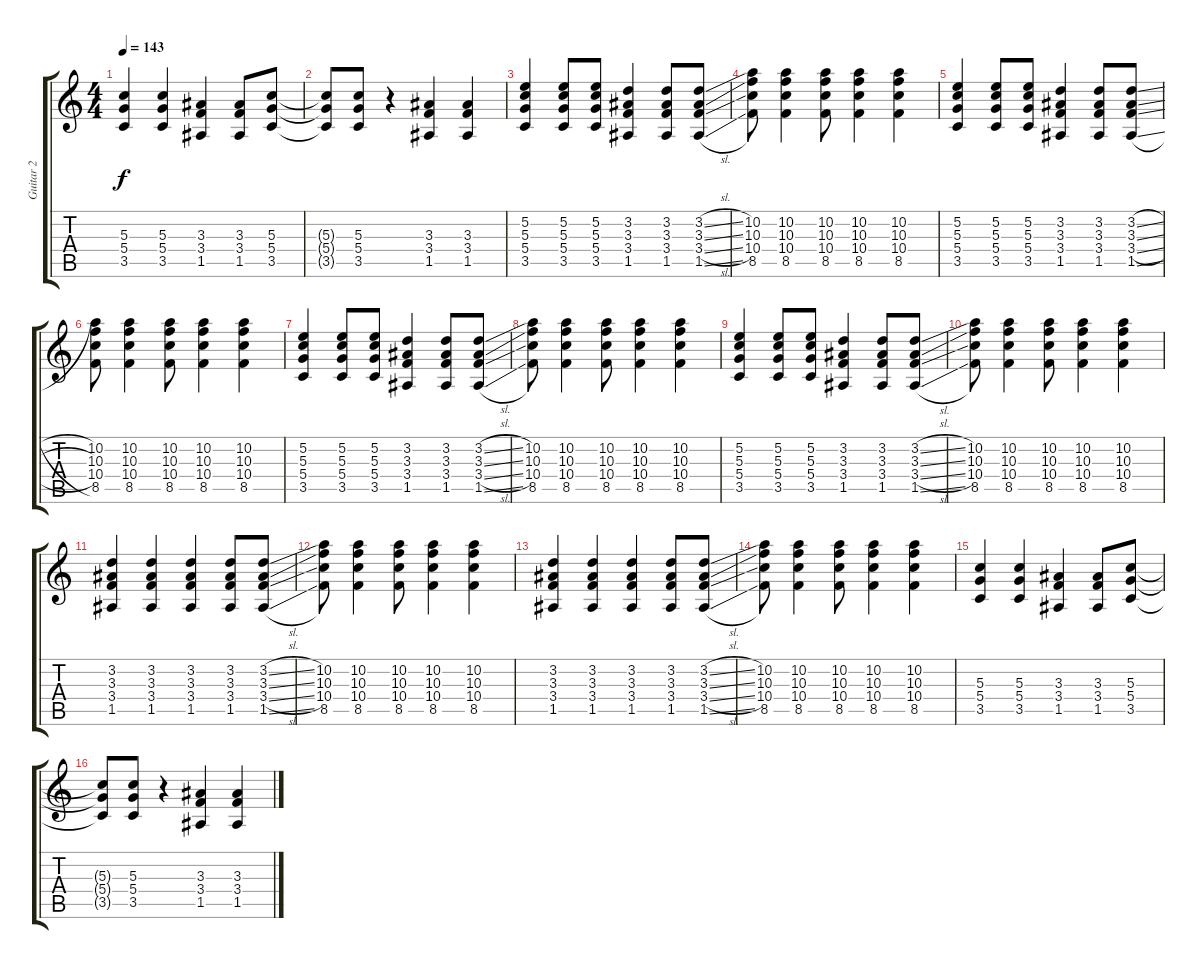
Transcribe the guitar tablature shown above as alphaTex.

\track ("Guitar 2" "Guitar 2") {instrument electricguitarclean}
\staff {score tabs}
\tuning (E4 B3 G3 D3 A2 E2) {hide}
\ts (4 4)
\tempo 143
\clef g2
\ks c
(5.3 5.4 3.5).4{dy f} (5.3 5.4 3.5).4 (3.3 3.4 1.5).4 (3.3 3.4 1.5).8 (5.3 5.4 3.5).8 |
(5.3{t} 5.4{t} 3.5{t}).8 (5.3 5.4 3.5).8 r.4 (3.3 3.4 1.5).4 (3.3 3.4 1.5).4 |
(5.2 5.3 5.4 3.5).4 (5.2 5.3 5.4 3.5).8 (5.2 5.3 5.4 3.5).8 (3.2 3.3 3.4 1.5).4 (3.2 3.3 3.4 1.5).8 (3.2{sl} 3.3{sl} 3.4{sl} 1.5{sl}).8 |
(10.2 10.3 10.4 8.5).8 (10.2 10.3 10.4 8.5).4 (10.2 10.3 10.4 8.5).8 (10.2 10.3 10.4 8.5).4 (10.2 10.3 10.4 8.5).4 |
(5.2 5.3 5.4 3.5).4 (5.2 5.3 5.4 3.5).8 (5.2 5.3 5.4 3.5).8 (3.2 3.3 3.4 1.5).4 (3.2 3.3 3.4 1.5).8 (3.2{sl} 3.3{sl} 3.4{sl} 1.5{sl}).8 |
(10.2 10.3 10.4 8.5).8 (10.2 10.3 10.4 8.5).4 (10.2 10.3 10.4 8.5).8 (10.2 10.3 10.4 8.5).4 (10.2 10.3 10.4 8.5).4 |
(5.2 5.3 5.4 3.5).4 (5.2 5.3 5.4 3.5).8 (5.2 5.3 5.4 3.5).8 (3.2 3.3 3.4 1.5).4 (3.2 3.3 3.4 1.5).8 (3.2{sl} 3.3{sl} 3.4{sl} 1.5{sl}).8 |
(10.2 10.3 10.4 8.5).8 (10.2 10.3 10.4 8.5).4 (10.2 10.3 10.4 8.5).8 (10.2 10.3 10.4 8.5).4 (10.2 10.3 10.4 8.5).4 |
(5.2 5.3 5.4 3.5).4 (5.2 5.3 5.4 3.5).8 (5.2 5.3 5.4 3.5).8 (3.2 3.3 3.4 1.5).4 (3.2 3.3 3.4 1.5).8 (3.2{sl} 3.3{sl} 3.4{sl} 1.5{sl}).8 |
(10.2 10.3 10.4 8.5).8 (10.2 10.3 10.4 8.5).4 (10.2 10.3 10.4 8.5).8 (10.2 10.3 10.4 8.5).4 (10.2 10.3 10.4 8.5).4 |
(3.2 3.3 3.4 1.5).4 (3.2 3.3 3.4 1.5).4 (3.2 3.3 3.4 1.5).4 (3.2 3.3 3.4 1.5).8 (3.2{sl} 3.3{sl} 3.4{sl} 1.5{sl}).8 |
(10.2 10.3 10.4 8.5).8 (10.2 10.3 10.4 8.5).4 (10.2 10.3 10.4 8.5).8 (10.2 10.3 10.4 8.5).4 (10.2 10.3 10.4 8.5).4 |
(3.2 3.3 3.4 1.5).4 (3.2 3.3 3.4 1.5).4 (3.2 3.3 3.4 1.5).4 (3.2 3.3 3.4 1.5).8 (3.2{sl} 3.3{sl} 3.4{sl} 1.5{sl}).8 |
(10.2 10.3 10.4 8.5).8 (10.2 10.3 10.4 8.5).4 (10.2 10.3 10.4 8.5).8 (10.2 10.3 10.4 8.5).4 (10.2 10.3 10.4 8.5).4 |
(5.3 5.4 3.5).4 (5.3 5.4 3.5).4 (3.3 3.4 1.5).4 (3.3 3.4 1.5).8 (5.3 5.4 3.5).8 |
(5.3{t} 5.4{t} 3.5{t}).8 (5.3 5.4 3.5).8 r.4 (3.3 3.4 1.5).4 (3.3 3.4 1.5).4
